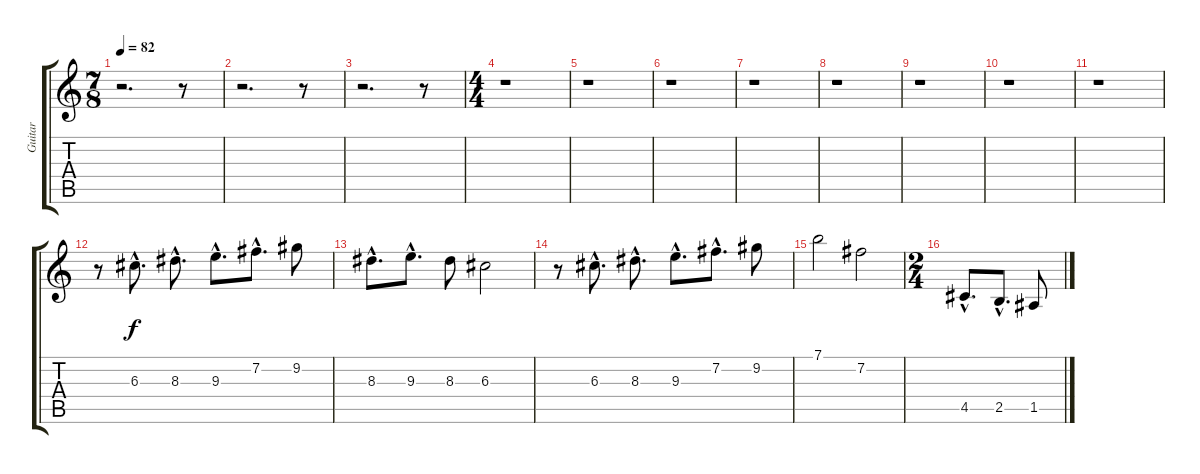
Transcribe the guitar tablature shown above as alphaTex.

\track ("Guitar" "Guitar") {instrument distortionguitar}
\staff {score tabs}
\tuning (E4 B3 G3 D3 A2 E2) {hide}
\ts (7 8)
\tempo 82
\clef g2
\ks c
r.2{d dy f} r.8 |
r.2{d} r.8 |
r.2{d} r.8 |
\ts (4 4)
r.1 |
r.1 |
r.1 |
r.1 |
r.1 |
r.1 |
r.1 |
r.1 |
r.8 6.3{hac}.8{d} 8.3{hac}.8{d} 9.3{hac}.8{d} 7.2{hac}.8{d} 9.2.8 |
8.3{hac}.8{d} 9.3{hac}.8{d} 8.3.8 6.3.2 |
r.8 6.3{hac}.8{d} 8.3{hac}.8{d} 9.3{hac}.8{d} 7.2{hac}.8{d} 9.2.8 |
7.1.2 7.2.2 |
\ts (2 4)
4.5{hac}.8{d} 2.5{hac}.8{d} 1.5.8
